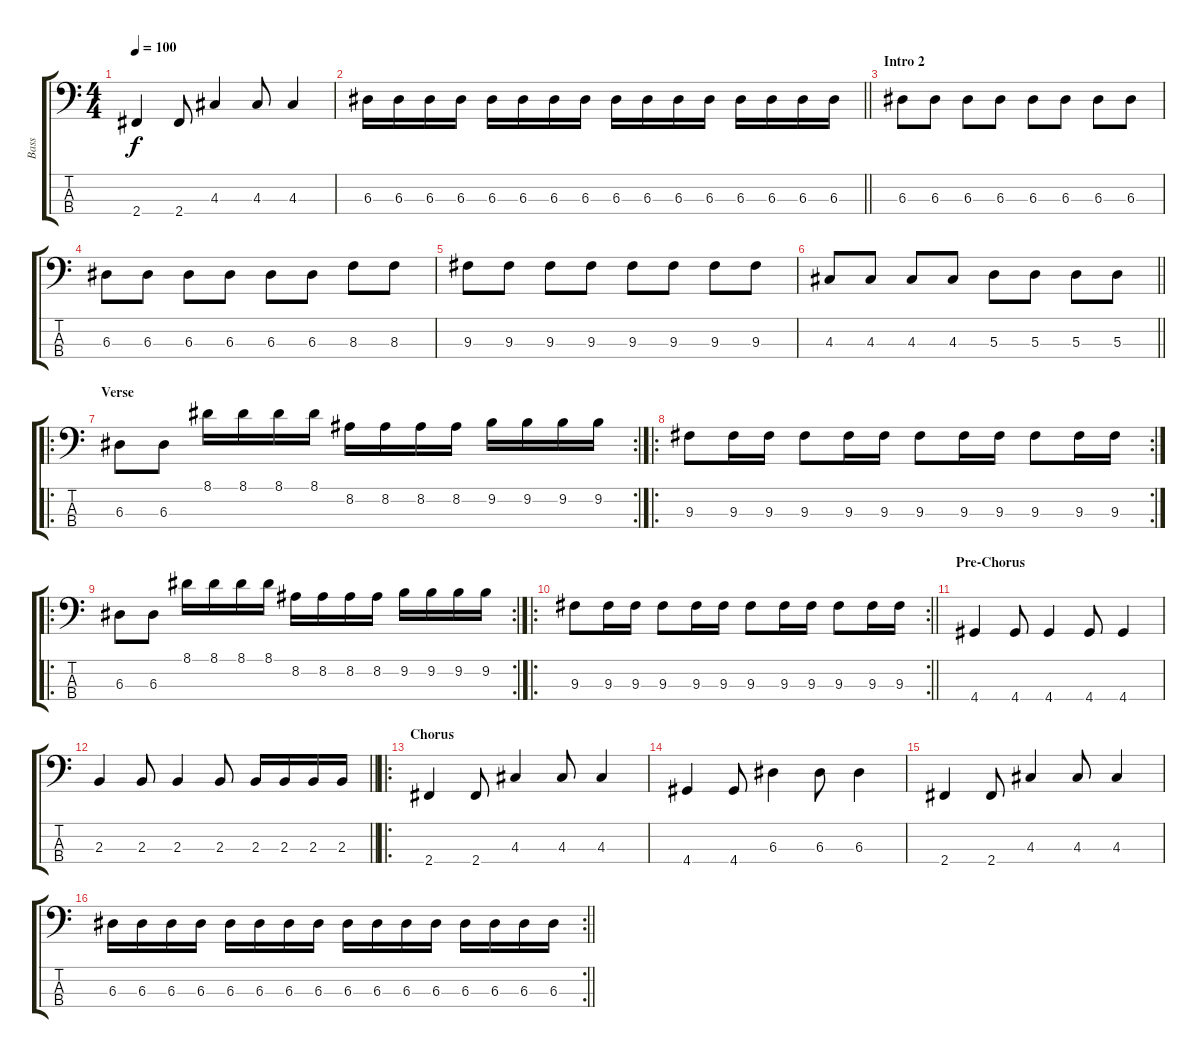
\track ("Bass" "Bass") {instrument electricbassfinger}
\staff {score tabs}
\tuning (G2 D2 A1 E1) {hide}
\ts (4 4)
\tempo 100
\clef f4
\ks c
2.4.4{dy f} 2.4.8 4.3.4 4.3.8 4.3.4 |
\barLineRight lightlight
6.3.16 6.3.16 6.3.16 6.3.16 6.3.16 6.3.16 6.3.16 6.3.16 6.3.16 6.3.16 6.3.16 6.3.16 6.3.16 6.3.16 6.3.16 6.3.16 |
\section ("" "Intro 2")
6.3.8 6.3.8 6.3.8 6.3.8 6.3.8 6.3.8 6.3.8 6.3.8 |
6.3.8 6.3.8 6.3.8 6.3.8 6.3.8 6.3.8 8.3.8 8.3.8 |
9.3.8 9.3.8 9.3.8 9.3.8 9.3.8 9.3.8 9.3.8 9.3.8 |
\barLineRight lightlight
4.3.8 4.3.8 4.3.8 4.3.8 5.3.8 5.3.8 5.3.8 5.3.8 |
\ro
\rc 2
\section ("" "Verse")
6.3.8 6.3.8 8.1.16 8.1.16 8.1.16 8.1.16 8.2.16 8.2.16 8.2.16 8.2.16 9.2.16 9.2.16 9.2.16 9.2.16 |
\ro
\rc 2
9.3.8 9.3.16 9.3.16 9.3.8 9.3.16 9.3.16 9.3.8 9.3.16 9.3.16 9.3.8 9.3.16 9.3.16 |
\ro
\rc 2
6.3.8 6.3.8 8.1.16 8.1.16 8.1.16 8.1.16 8.2.16 8.2.16 8.2.16 8.2.16 9.2.16 9.2.16 9.2.16 9.2.16 |
\ro
\rc 2
\barLineRight lightlight
9.3.8 9.3.16 9.3.16 9.3.8 9.3.16 9.3.16 9.3.8 9.3.16 9.3.16 9.3.8 9.3.16 9.3.16 |
\section ("" "Pre-Chorus")
4.4.4 4.4.8 4.4.4 4.4.8 4.4.4 |
\barLineRight lightlight
2.3.4 2.3.8 2.3.4 2.3.8 2.3.16 2.3.16 2.3.16 2.3.16 |
\ro
\section ("" "Chorus")
2.4.4 2.4.8 4.3.4 4.3.8 4.3.4 |
4.4.4 4.4.8 6.3.4 6.3.8 6.3.4 |
2.4.4 2.4.8 4.3.4 4.3.8 4.3.4 |
\rc 2
\barLineRight lightlight
6.3.16 6.3.16 6.3.16 6.3.16 6.3.16 6.3.16 6.3.16 6.3.16 6.3.16 6.3.16 6.3.16 6.3.16 6.3.16 6.3.16 6.3.16 6.3.16
